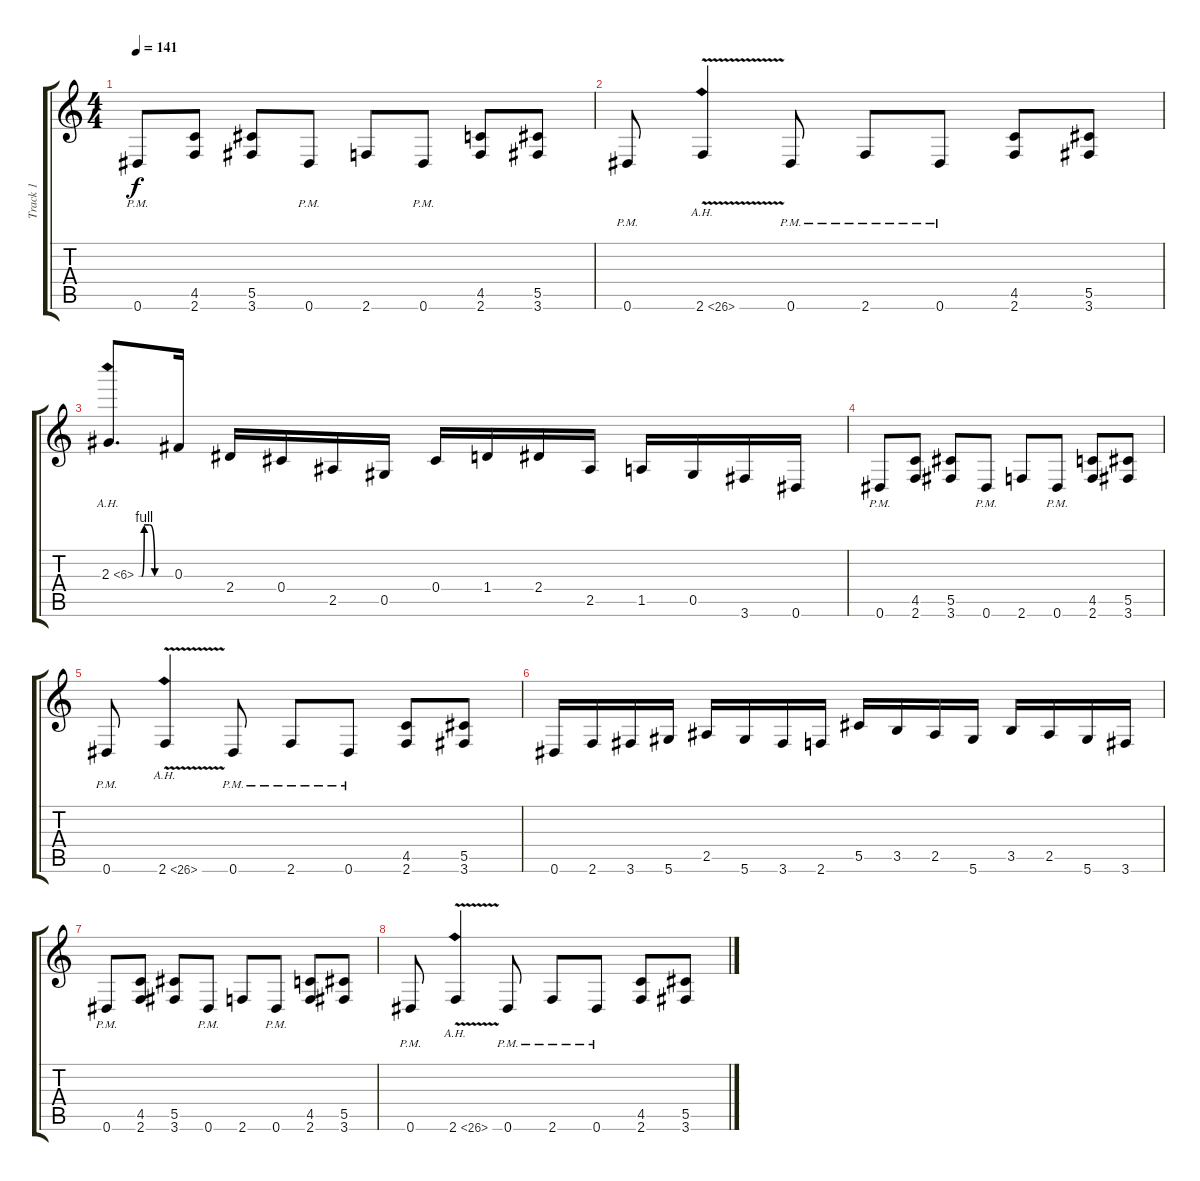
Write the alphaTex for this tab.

\track ("Track 1" "Track 1") {instrument distortionguitar}
\staff {score tabs}
\tuning (Eb4 Bb3 Gb3 Db3 Ab2 Eb2) {hide}
\ts (4 4)
\tempo 141
\clef g2
\ks c
0.6{pm}.8{dy f} (4.5 2.6).8 (5.5 3.6).8 0.6{pm}.8 2.6.8 0.6{pm}.8 (4.5 2.6).8 (5.5 3.6).8 |
0.6{pm}.8 2.6{ah 24 v}.4 0.6{pm}.8 2.6{pm}.8 0.6{pm}.8 (4.5 2.6).8 (5.5 3.6).8 |
2.3{be (custom 0 0 5 0 10 4 20 4 30 0 60 0) ah 4}.8{d} 0.3.16 2.4.16 0.4.16 2.5.16 0.5.16 0.4.16 1.4.16 2.4.16 2.5.16 1.5.16 0.5.16 3.6.16 0.6.16 |
0.6{pm}.8 (4.5 2.6).8 (5.5 3.6).8 0.6{pm}.8 2.6.8 0.6{pm}.8 (4.5 2.6).8 (5.5 3.6).8 |
0.6{pm}.8 2.6{ah 24 v}.4 0.6{pm}.8 2.6{pm}.8 0.6{pm}.8 (4.5 2.6).8 (5.5 3.6).8 |
0.6.16 2.6.16 3.6.16 5.6.16 2.5.16 5.6.16 3.6.16 2.6.16 5.5.16 3.5.16 2.5.16 5.6.16 3.5.16 2.5.16 5.6.16 3.6.16 |
0.6{pm}.8 (4.5 2.6).8 (5.5 3.6).8 0.6{pm}.8 2.6.8 0.6{pm}.8 (4.5 2.6).8 (5.5 3.6).8 |
0.6{pm}.8 2.6{ah 24 v}.4 0.6{pm}.8 2.6{pm}.8 0.6{pm}.8 (4.5 2.6).8 (5.5 3.6).8
